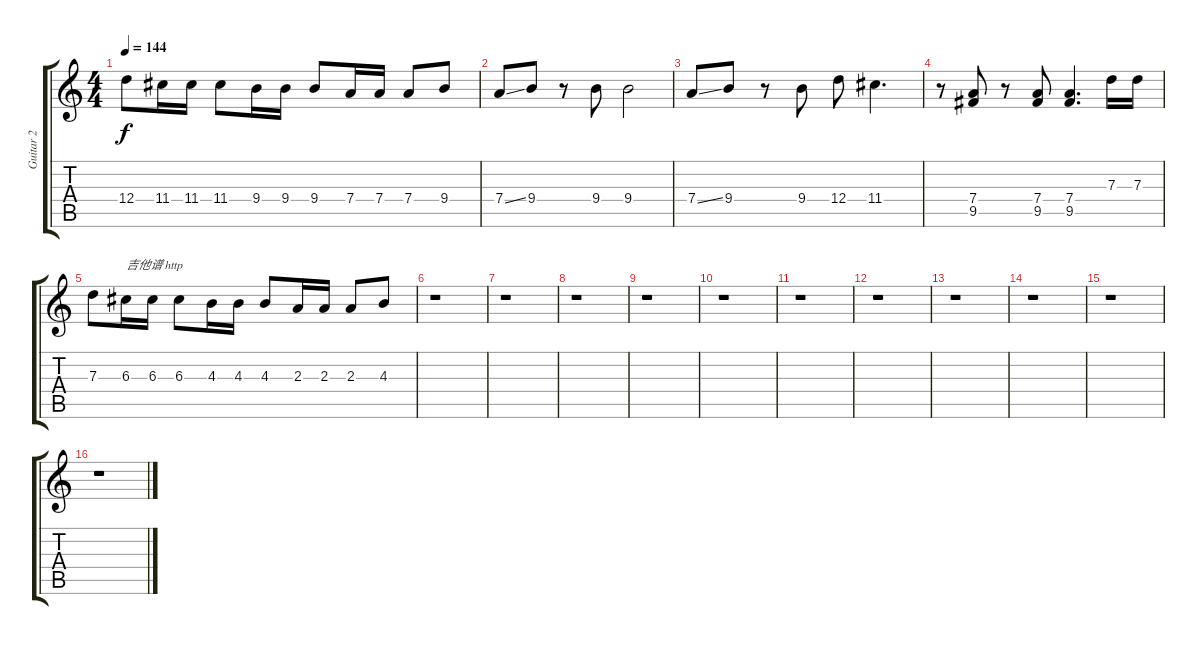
\track ("Guitar 2" "Guitar 2") {instrument electricguitarjazz}
\staff {score tabs}
\tuning (E4 B3 G3 D3 A2 E2) {hide}
\ts (4 4)
\tempo 144
\clef g2
\ks c
12.4.8{dy f} 11.4.16 11.4.16 11.4.8 9.4.16 9.4.16 9.4.8 7.4.16 7.4.16 7.4.8 9.4.8 |
7.4{ss}.8 9.4.8 r.8 9.4.8 9.4.2 |
7.4{ss}.8 9.4.8 r.8 9.4.8 12.4.8 11.4.4{d} |
r.8 (7.4 9.5).8 r.8 (7.4 9.5).8 (7.4 9.5).4{d} 7.3.16 7.3.16 |
7.3.8 6.3.16{txt "吉他谱 http"} 6.3.16 6.3.8 4.3.16 4.3.16 4.3.8 2.3.16 2.3.16 2.3.8 4.3.8 |
r.1 |
r.1 |
r.1 |
r.1 |
r.1 |
r.1 |
r.1 |
r.1 |
r.1 |
r.1 |
r.1
